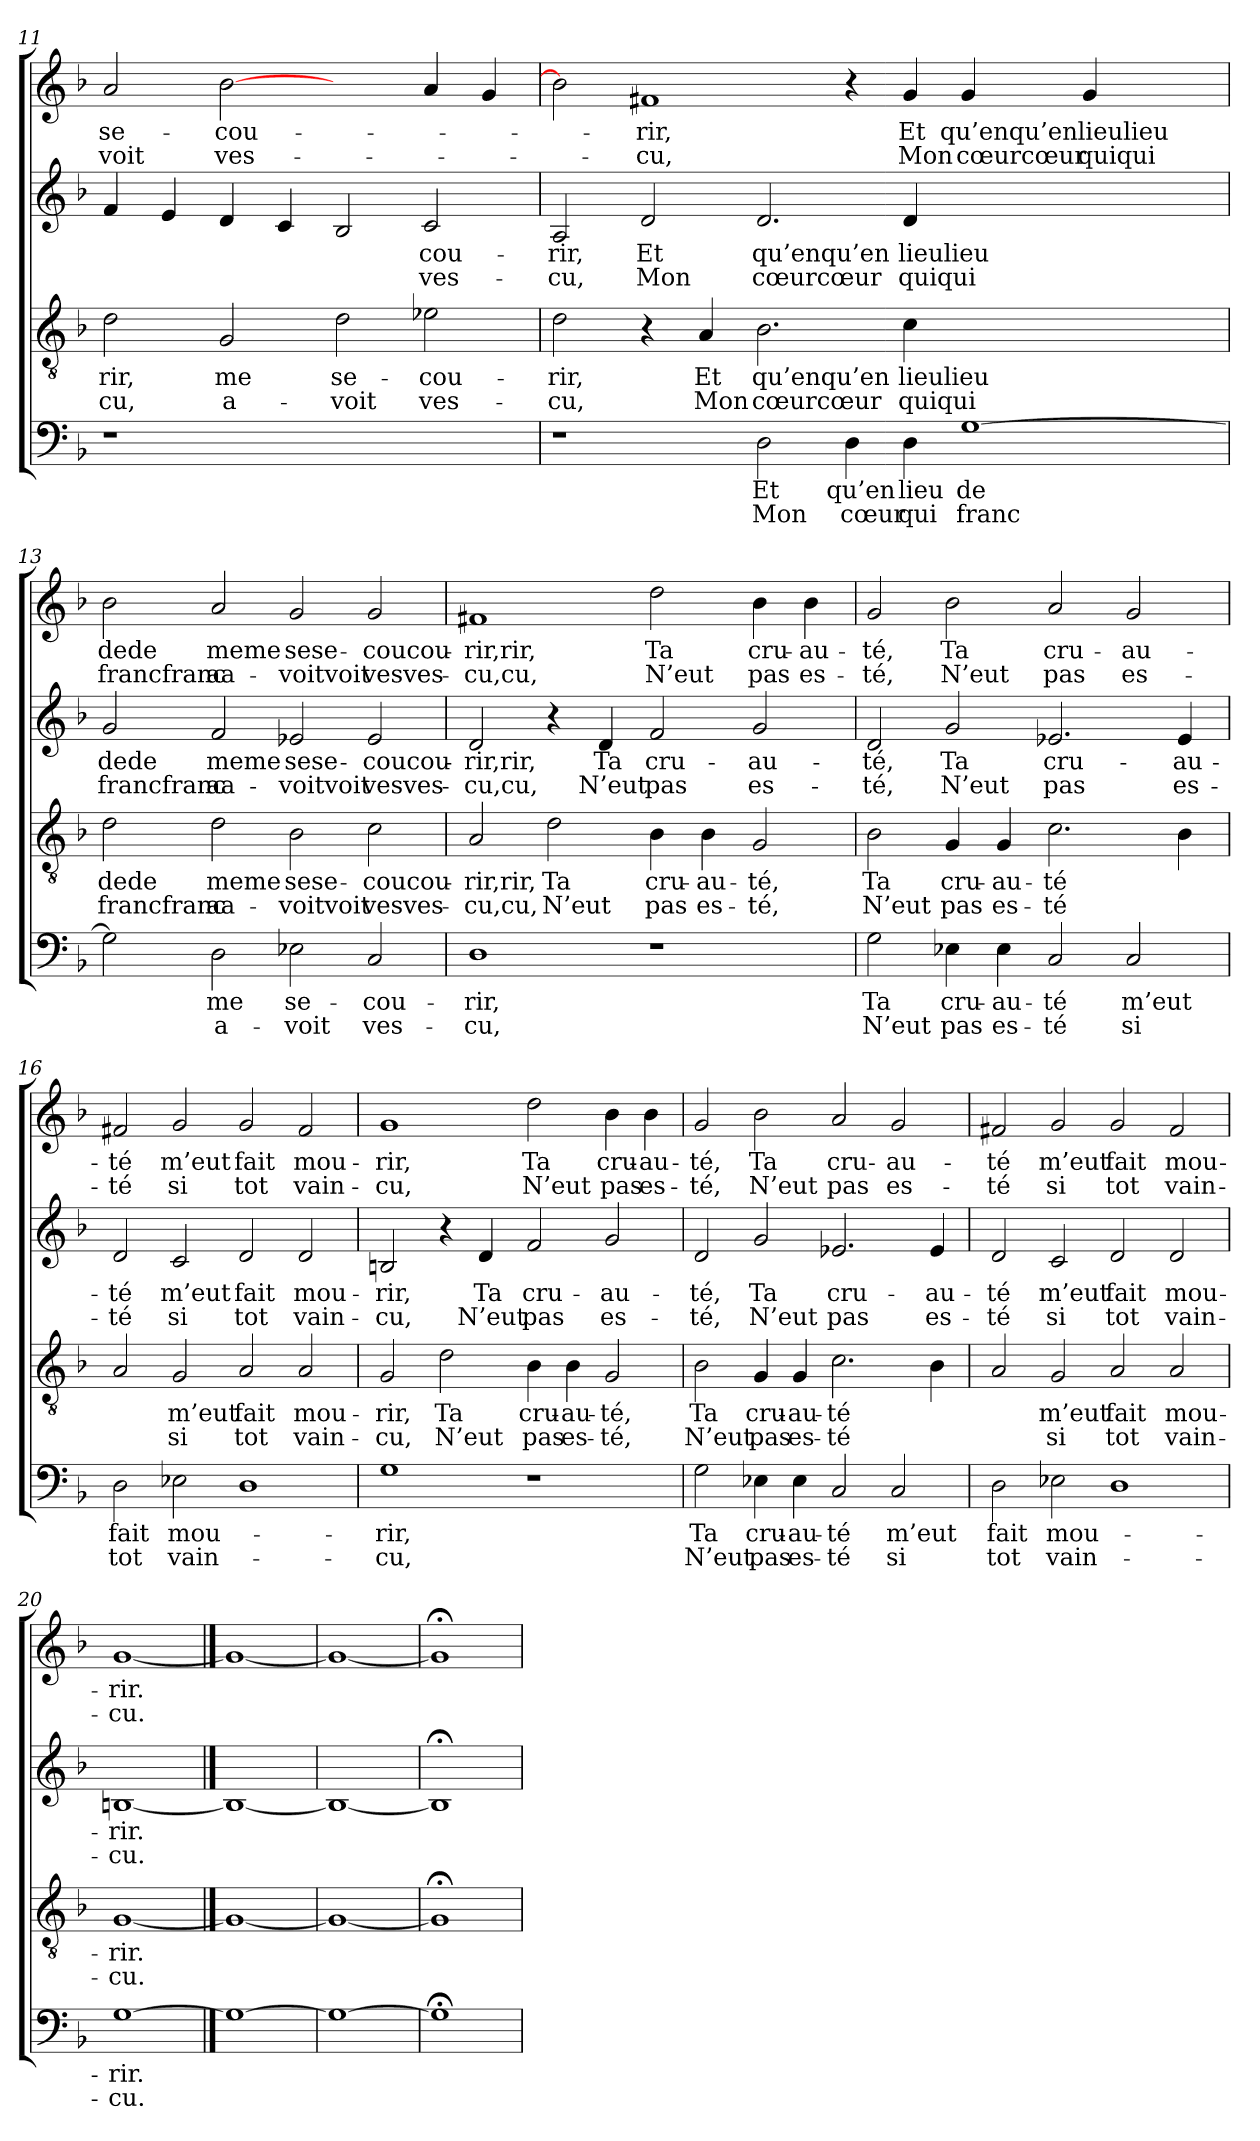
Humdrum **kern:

**kern	**text	**text	**kern	**text	**text	**kern	**text	**text	**kern	**text	**text
*part4	*part4	*part4	*part3	*part3	*part3	*part2	*part2	*part2	*part1	*part1	*part1
*staff4	*staff4	*staff4	*staff3	*staff3	*staff3	*staff2	*staff2	*staff2	*staff1	*staff1	*staff1
*clefF4	*	*	*clefGv2	*	*	*clefG2	*	*	*clefG2	*	*
*k[b-]	*	*	*k[b-]	*	*	*k[b-]	*	*	*k[b-]	*	*
=11	=11	=11	=11	=11	=11	=11	=11	=11	=11	=11	=11
1r	.	.	2d	-rir,	-cu,	4f	.	.	2a	se-	-voit
.	.	.	.	.	.	4e	.	.	.	.	.
.	.	.	2G	me	a-	4d	.	.	[2b-	-cou-	ves-
.	.	.	.	.	.	4c	.	.	.	.	.
1ryy	.	.	2d	se-	-voit	2B-	.	.	2ryy	.	.
.	.	.	2e-X	-cou-	ves-	2c	-cou-	ves-	4a	.	.
.	.	.	.	.	.	.	.	.	4g	.	.
=12	=12	=12	=12	=12	=12	=12	=12	=12	=12	=12	=12
1r	.	.	2d	-rir,	-cu,	2A	-rir,	-cu,	2b-]	.	.
.	.	.	4r	.	.	2d	Et	Mon	1f#X	-rir,	-cu,
.	.	.	4A	Et	Mon	.	.	.	.	.	.
2D	Et	Mon	2.B-	qu’enqu’en	cœurcœur	2.d	qu’enqu’en	cœurcœur	.	.	.
4D	qu’en	cœur	.	.	.	.	.	.	4r	.	.
4D	lieu	qui	4c	lieulieu	quiqui	4d	lieulieu	quiqui	4g	Et	Mon
[1G	de	franc	1ryy	.	.	1ryy	.	.	4g	qu’enqu’en	cœurcœur
.	.	.	.	.	.	.	.	.	4g	lieulieu	quiqui
.	.	.	.	.	.	.	.	.	2ryy	.	.
!!LO:LB:g=z
=13	=13	=13	=13	=13	=13	=13	=13	=13	=13	=13	=13
2G]	.	.	2d	dede	francfranc	2g	dede	francfranc	2b-	dede	francfranc
2D	me	a-	2d	meme	aa-	2f	meme	aa-	2a	meme	aa-
2E-X	se-	-voit	2B-	sese-	-voitvoit	2e-X	sese-	-voitvoit	2g	sese-	-voitvoit
2C	-cou-	ves-	2c	-coucou-	vesves-	2e-	-coucou-	vesves-	2g	-coucou-	vesves-
=14	=14	=14	=14	=14	=14	=14	=14	=14	=14	=14	=14
1D	-rir,	-cu,	2A	-rir,rir,	-cu,cu,	2d	-rir,rir,	-cu,cu,	1f#X	-rir,rir,	-cu,cu,
.	.	.	2d	Ta	N’eut	4r	.	.	.	.	.
.	.	.	.	.	.	4d	Ta	N’eut	.	.	.
1r	.	.	4B-	cru-	pas	2f	cru-	pas	2dd	Ta	N’eut
.	.	.	4B-	-au-	es-	.	.	.	.	.	.
.	.	.	2G	-té,	-té,	2g	-au-	es-	4b-	cru-	pas
.	.	.	.	.	.	.	.	.	4b-	-au-	es-
=15	=15	=15	=15	=15	=15	=15	=15	=15	=15	=15	=15
2G	Ta	N’eut	2B-	Ta	N’eut	2d	-té,	-té,	2g	-té,	-té,
4E-X	cru-	pas	4G	cru-	pas	2g	Ta	N’eut	2b-	Ta	N’eut
4E-	-au-	es-	4G	-au-	es-	.	.	.	.	.	.
2C	-té	-té	2.c	-té	-té	2.e-X	cru-	pas	2a	cru-	pas
2C	m’eut	si	.	.	.	.	.	.	2g	-au-	es-
.	.	.	4B-	.	.	4e-	-au-	es-	.	.	.
=16	=16	=16	=16	=16	=16	=16	=16	=16	=16	=16	=16
2D	fait	tot	2A	.	.	2d	-té	-té	2f#X	-té	-té
2E-X	mou-	vain-	2G	m’eut	si	2c	m’eut	si	2g	m’eut	si
1D	.	.	2A	fait	tot	2d	fait	tot	2g	fait	tot
.	.	.	2A	mou-	vain-	2d	mou-	vain-	2f#	mou-	vain-
!!LO:LB:g=z
=17	=17	=17	=17	=17	=17	=17	=17	=17	=17	=17	=17
1G	-rir,	-cu,	2G	-rir,	-cu,	2Bn	-rir,	-cu,	1g	-rir,	-cu,
.	.	.	2d	Ta	N’eut	4r	.	.	.	.	.
.	.	.	.	.	.	4d	Ta	N’eut	.	.	.
1r	.	.	4B-	cru-	pas	2f	cru-	pas	2dd	Ta	N’eut
.	.	.	4B-	-au-	es-	.	.	.	.	.	.
.	.	.	2G	-té,	-té,	2g	-au-	es-	4b-	cru-	pas
.	.	.	.	.	.	.	.	.	4b-	-au-	es-
=18	=18	=18	=18	=18	=18	=18	=18	=18	=18	=18	=18
2G	Ta	N’eut	2B-	Ta	N’eut	2d	-té,	-té,	2g	-té,	-té,
4E-X	cru-	pas	4G	cru-	pas	2g	Ta	N’eut	2b-	Ta	N’eut
4E-	-au-	es-	4G	-au-	es-	.	.	.	.	.	.
2C	-té	-té	2.c	-té	-té	2.e-X	cru-	pas	2a	cru-	pas
2C	m’eut	si	.	.	.	.	.	.	2g	-au-	es-
.	.	.	4B-	.	.	4e-	-au-	es-	.	.	.
=19	=19	=19	=19	=19	=19	=19	=19	=19	=19	=19	=19
2D	fait	tot	2A	.	.	2d	-té	-té	2f#X	-té	-té
2E-X	mou-	vain-	2G	m’eut	si	2c	m’eut	si	2g	m’eut	si
1D	.	.	2A	fait	tot	2d	fait	tot	2g	fait	tot
.	.	.	2A	mou-	vain-	2d	mou-	vain-	2f#	mou-	vain-
=20	=20	=20	=20	=20	=20	=20	=20	=20	=20	=20	=20
[1G	-rir.	-cu.	[1G	-rir.	-cu.	[1Bn	-rir.	-cu.	[1g	-rir.	-cu.
==21	==21	==21	==21	==21	==21	==21	==21	==21	==21	==21	==21
1G_	.	.	1G_	.	.	1B_	.	.	1g_	.	.
=22	=22	=22	=22	=22	=22	=22	=22	=22	=22	=22	=22
1G_	.	.	1G_	.	.	1B_	.	.	1g_	.	.
=23	=23	=23	=23	=23	=23	=23	=23	=23	=23	=23	=23
1G;<]	.	.	1G;<]	.	.	1B;<]	.	.	1g;<]	.	.
=	=	=	=	=	=	=	=	=	=	=	=
*-	*-	*-	*-	*-	*-	*-	*-	*-	*-	*-	*-
